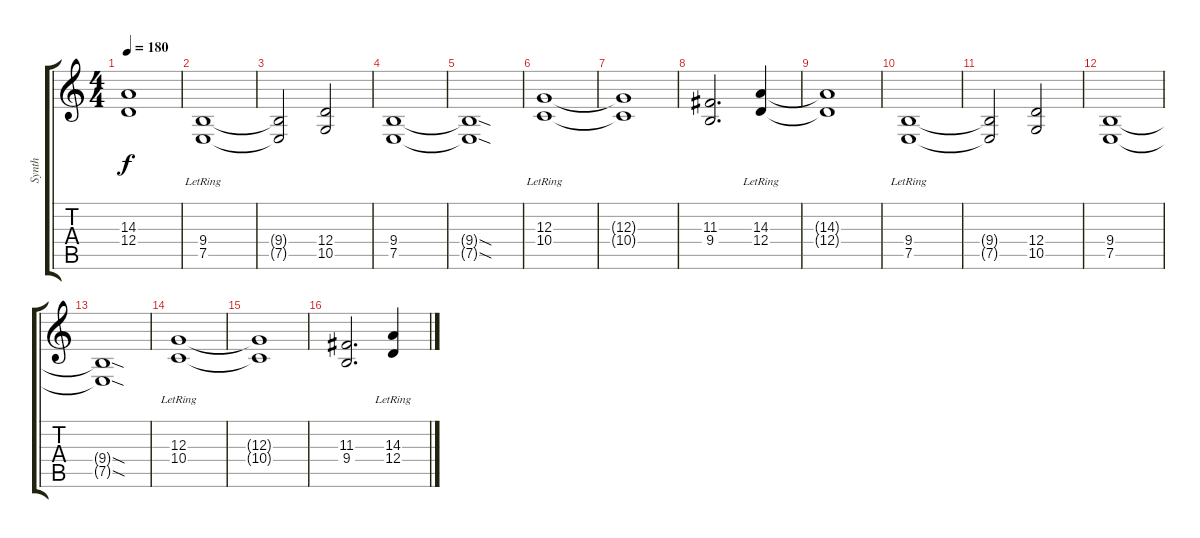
\track ("Synth" "Synth") {instrument stringensemble1}
\staff {score tabs}
\tuning (E4 B3 G3 D3 A2 E2) {hide}
\ts (4 4)
\tempo 180
\clef g2
\ks c
(14.3{t} 12.4{t}).1{dy f} |
(9.4{lr} 7.5{lr}).1{volume 8} |
(9.4{t} 7.5{t}).2 (12.4 10.5).2 |
(9.4 7.5).1 |
(9.4{sod t} 7.5{sod t}).1 |
(12.3{lr} 10.4{lr}).1{volume 7} |
(12.3{t} 10.4{t}).1 |
(11.3 9.4).2{d} (14.3{lr} 12.4{lr}).4 |
(14.3{t} 12.4{t}).1 |
(9.4{lr} 7.5{lr}).1{volume 6} |
(9.4{t} 7.5{t}).2 (12.4 10.5).2 |
(9.4 7.5).1 |
(9.4{sod t} 7.5{sod t}).1 |
(12.3{lr} 10.4{lr}).1{volume 5} |
(12.3{t} 10.4{t}).1{volume 0} |
(11.3 9.4).2{d} (14.3{lr} 12.4{lr}).4
